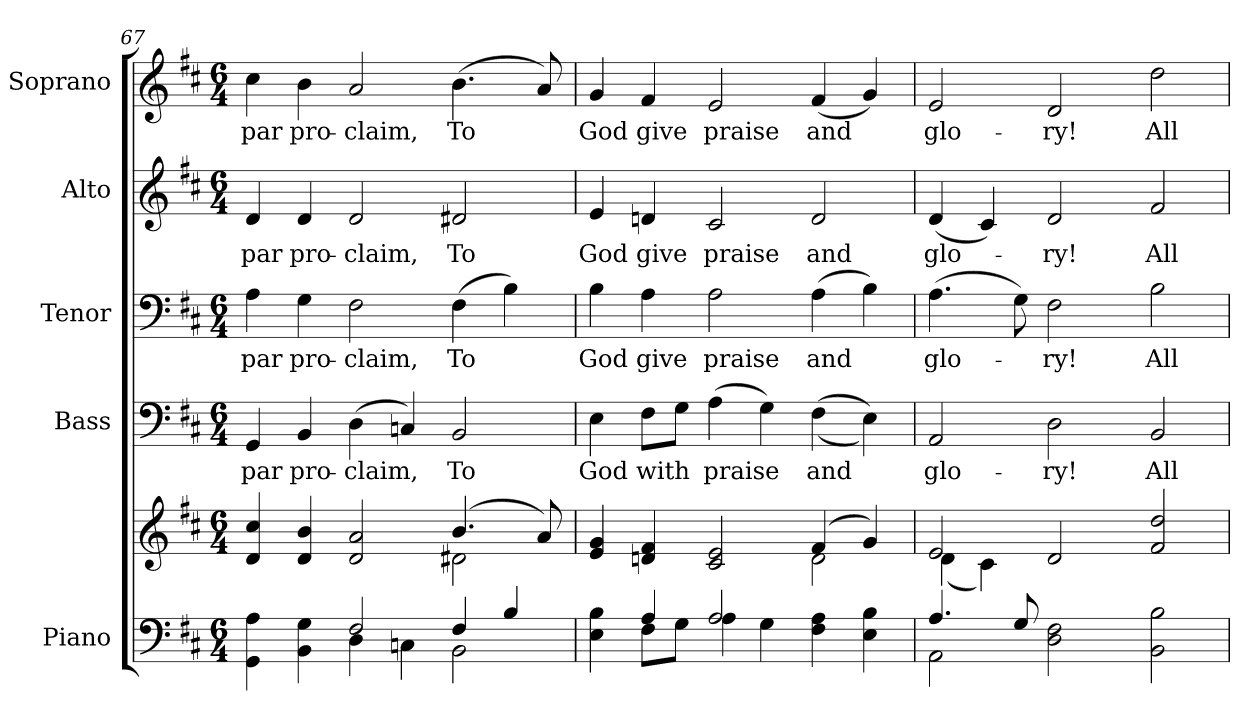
**kern	**kern	**kern	**text	**kern	**text	**kern	**text	**kern	**text
*part5	*part5	*part4	*part4	*part3	*part3	*part2	*part2	*part1	*part1
*staff6	*staff5	*staff4	*staff4	*staff3	*staff3	*staff2	*staff2	*staff1	*staff1
*I"Piano	*	*I"Bass	*	*I"Tenor	*	*I"Alto	*	*I"Soprano	*
*I'Pno.	*	*I'B.	*	*I'T.	*	*I'A.	*	*I'S.	*
*clefF4	*clefG2	*clefF4	*	*clefF4	*	*clefG2	*	*clefG2	*
*k[f#c#]	*k[f#c#]	*k[f#c#]	*	*k[f#c#]	*	*k[f#c#]	*	*k[f#c#]	*
*D:	*D:	*D:	*	*D:	*	*D:	*	*D:	*
*M6/4	*M6/4	*M6/4	*	*M6/4	*	*M6/4	*	*M6/4	*
=67	=67	=67	=67	=67	=67	=67	=67	=67	=67
*^	*^	*	*	*	*	*	*	*	*
!	!	!	!	!	!LO:LY:b:color=#000000	!	!	!	!	!	!
!	!	!	!	!	!	!	!LO:LY:b:color=#000000	!	!	!	!
!	!	!	!	!	!	!	!	!	!LO:LY:b:color=#000000	!	!
!	!	!	!	!	!	!	!	!	!	!	!LO:LY:b:color=#000000
4GGi\ 4Ai	4ryy	4di/ 4cc#i	2.ryy	4GGi/	par	4Ai\	par	4di/	par	4cc#i\	par
!	!	!	!	!	!LO:LY:b:color=#000000	!	!	!	!	!	!
!	!	!	!	!	!	!	!LO:LY:b:color=#000000	!	!	!	!
!	!	!	!	!	!	!	!	!	!LO:LY:b:color=#000000	!	!
!	!	!	!	!	!	!	!	!	!	!	!LO:LY:b:color=#000000
4BBi\ 4Gi	4ryy	4di/ 4bi	.	4BBi/	pro-	4Gi\	pro-	4di/	pro-	4bi\	pro-
!	!	!	!	!	!LO:LY:b:color=#000000	!	!	!	!	!	!
!	!	!	!	!	!	!	!LO:LY:b:color=#000000	!	!	!	!
!	!	!	!	!	!	!	!	!	!LO:LY:b:color=#000000	!	!
!	!	!	!	!	!	!	!	!	!	!	!LO:LY:b:color=#000000
2F#i/	4Di\	2di/ 2ai	.	(4Di\	-claim,	2F#i\	-claim,	2di/	-claim,	2ai/	-claim,
.	4Cni\	.	4ryy	4Cni/)	.	.	.	.	.	.	.
!	!	!	!	!	!LO:LY:b:color=#000000	!	!	!	!	!	!
!	!	!	!	!	!	!	!LO:LY:b:color=#000000	!	!	!	!
!	!	!	!	!	!	!	!	!	!LO:LY:b:color=#000000	!	!
!	!	!	!	!	!	!	!	!	!	!	!LO:LY:b:color=#000000
4F#i/	2BBi\	(4.bi/	2d#Xi\	2BBi/	To	(4F#i\	To	2d#Xi/	To	(4.bi\	To
4Bi/	.	.	.	.	.	4Bi\)	.	.	.	.	.
.	.	8ai/)	.	.	.	.	.	.	.	8ai/)	.
!!LO:PB:g=z
=68	=68	=68	=68	=68	=68	=68	=68	=68	=68	=68	=68
!	!	!	!	!	!LO:LY:b:color=#000000	!	!	!	!	!	!
!	!	!	!	!	!	!	!LO:LY:b:color=#000000	!	!	!	!
!	!	!	!	!	!	!	!	!	!LO:LY:b:color=#000000	!	!
!	!	!	!	!	!	!	!	!	!	!	!LO:LY:b:color=#000000
4Ei\ 4Bi	4ryy	4ei/ 4gi	2.ryy	4Ei\	God	4Bi\	God	4ei/	God	4gi/	God
!	!	!	!	!	!LO:LY:b:color=#000000	!	!	!	!	!	!
!	!	!	!	!	!	!	!LO:LY:b:color=#000000	!	!	!	!
!	!	!	!	!	!	!	!	!	!LO:LY:b:color=#000000	!	!
!	!	!	!	!	!	!	!	!	!	!	!LO:LY:b:color=#000000
4Ai/	8F#i\L	4dni/ 4f#i	.	8F#i\L	with	4Ai\	give	4dni/	give	4f#i/	give
.	8Gi\J	.	.	8Gi\J	.	.	.	.	.	.	.
!	!	!	!	!	!LO:LY:b:color=#000000	!	!	!	!	!	!
!	!	!	!	!	!	!	!LO:LY:b:color=#000000	!	!	!	!
!	!	!	!	!	!	!	!	!	!LO:LY:b:color=#000000	!	!
!	!	!	!	!	!	!	!	!	!	!	!LO:LY:b:color=#000000
2Ai/	4Ai\	2c#i/ 2ei	.	(4Ai\	praise	2Ai\	praise	2c#i/	praise	2ei/	praise
.	4Gi\	.	4ryy	4Gi\)	.	.	.	.	.	.	.
!	!	!	!	!	!LO:LY:b:color=#000000	!	!	!	!	!	!
!	!	!	!	!	!	!	!LO:LY:b:color=#000000	!	!	!	!
!	!	!	!	!	!	!	!	!	!LO:LY:b:color=#000000	!	!
!	!	!	!	!	!	!	!	!	!	!	!LO:LY:b:color=#000000
4F#i\ 4Ai	4ryy	(4f#i/	2di\	((4F#i\	and	(4Ai\	and	2di/	and	(4f#i/	and
4Ei\ 4Bi	4ryy	4gi/)	.	4Ei\))	.	4Bi\)	.	.	.	4gi/)	.
=69	=69	=69	=69	=69	=69	=69	=69	=69	=69	=69	=69
!	!	!	!	!	!LO:LY:b:color=#000000	!	!	!	!	!	!
!	!	!	!	!	!	!	!LO:LY:b:color=#000000	!	!	!	!
!	!	!	!	!	!	!	!	!	!LO:LY:b:color=#000000	!	!
!	!	!	!	!	!	!	!	!	!	!	!LO:LY:b:color=#000000
4.Ai/	2AAi\	2ei/	(4di\	2AAi/	glo-	(4.Ai\	glo-	(4di/	glo-	2ei/	glo-
.	.	.	4c#i\)	.	.	.	.	4c#i/)	.	.	.
8Gi/	.	.	.	.	.	8Gi\)	.	.	.	.	.
!	!	!	!	!	!LO:LY:b:color=#000000	!	!	!	!	!	!
!	!	!	!	!	!	!	!LO:LY:b:color=#000000	!	!	!	!
!	!	!	!	!	!	!	!	!	!LO:LY:b:color=#000000	!	!
!	!	!	!	!	!	!	!	!	!	!	!LO:LY:b:color=#000000
2Di\ 2F#i	4ryy	2di/	4ryy	2Di\	-ry!	2F#i\	-ry!	2di/	-ry!	2di/	-ry!
.	2.ryy	.	2.ryy	.	.	.	.	.	.	.	.
!	!	!	!	!	!LO:LY:b:color=#000000	!	!	!	!	!	!
!	!	!	!	!	!	!	!LO:LY:b:color=#000000	!	!	!	!
!	!	!	!	!	!	!	!	!	!LO:LY:b:color=#000000	!	!
!	!	!	!	!	!	!	!	!	!	!	!LO:LY:b:color=#000000
2BBi\ 2Bi	.	2f#i/ 2ddi	.	2BBi/	All	2Bi\	All	2f#i/	All	2ddi\	All
*v	*v	*	*	*	*	*	*	*	*	*	*
*	*v	*v	*	*	*	*	*	*	*	*
=	=	=	=	=	=	=	=	=	=
*-	*-	*-	*-	*-	*-	*-	*-	*-	*-
